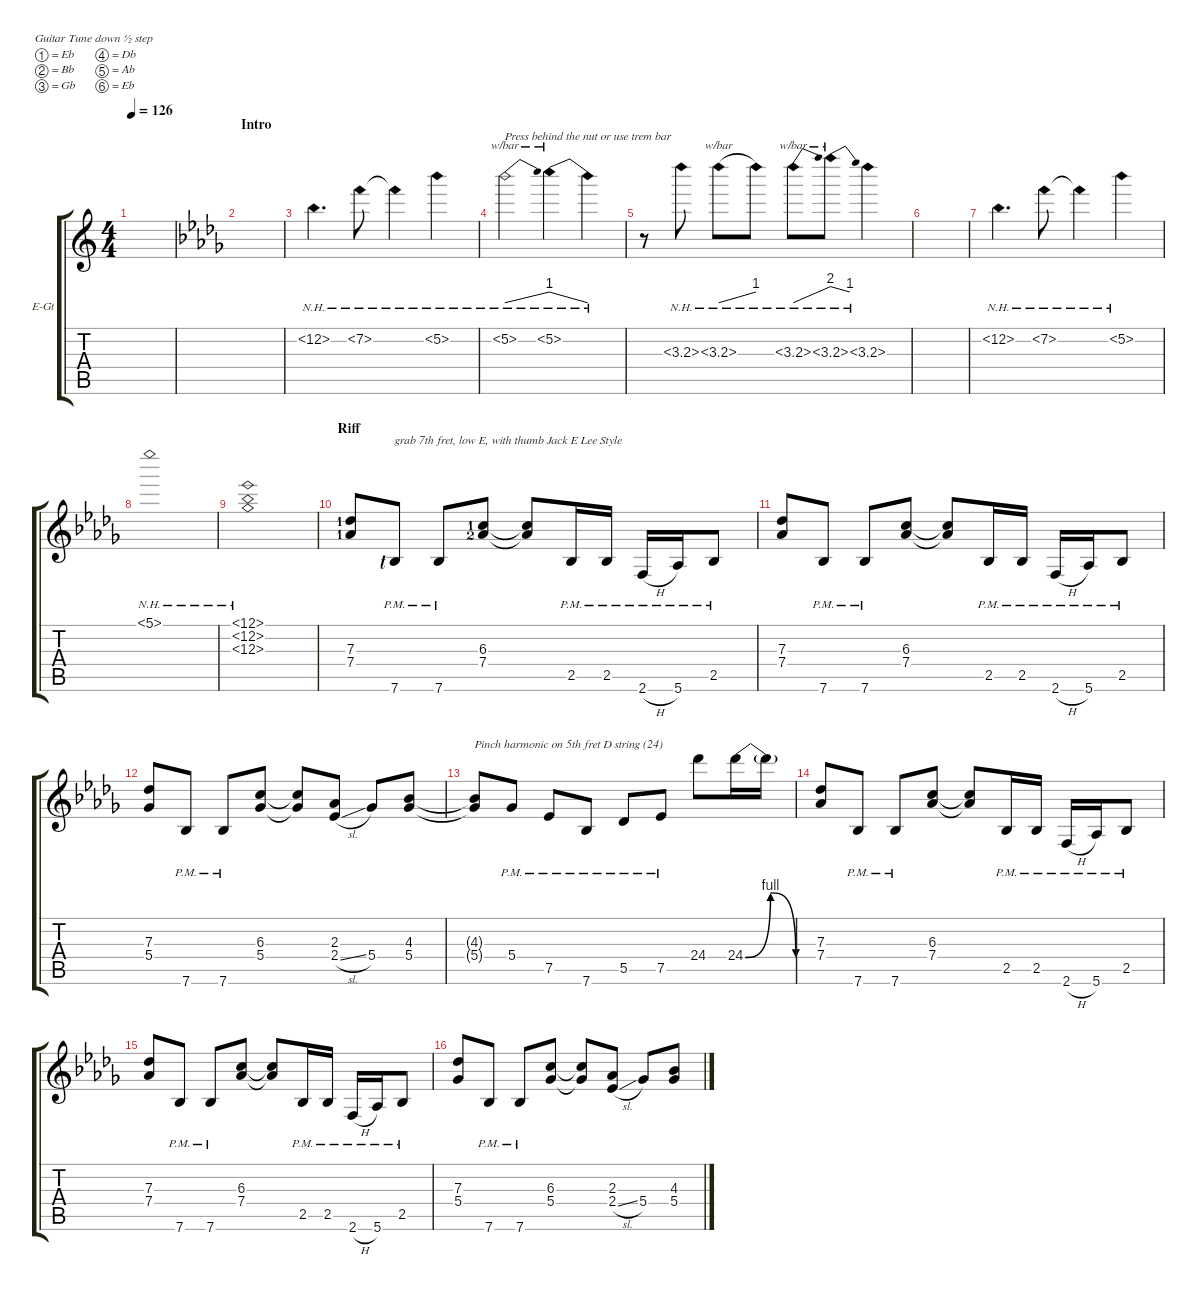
\hideDynamics
\bracketExtendMode groupsimilarinstruments
\firstSystemTrackNameOrientation horizontal
\otherSystemsTrackNameOrientation horizontal
\track ("Electric Guitar 1" "E-Gt") {instrument distortionguitar}
\staff {score tabs}
\tuning (Eb4 Bb3 Gb3 Db3 Ab2 Eb2)
\ts (4 4)
\ac
\tempo 126
\clef g2
\scale
0.386139
\ks c
|
\section ("" "Intro")
\scale
0.20462
\ks db
|
\scale
0.20462 12.2{nh}.4{d} 7.2{nh}.8 7.2{nh t}.4 5.2{nh}.4 |
\scale
0.20462 5.2{nh}.2{tbe (dive default 0 0 45 4) txt "Press behind the nut or use trem bar"} 5.2{nh}.4{tbe (dive default 0 4 45 0)} 5.2{nh t}.4 |
r.8 3.3{nh}.8 3.3{nh}.8{tbe (dive default 0 0 45 4)} 3.3{nh t}.8 3.3{nh}.8{tbe (dive default 0 0 46.8 8)} 3.3{nh}.8{tbe (dive default 0 8 45 4)} 3.3{nh}.4 |
\scale
0.25 |
\scale
0.25 12.2{nh}.4{d} 7.2{nh}.8 7.2{nh t}.4 5.2{nh}.4 |
\scale
0.25 5.1{nh}.1 |
\scale
0.25 (12.1{nh} 12.2{nh} 12.3{nh}).1 |
\section ("" "Riff")
\scale
0.25 (7.3{lf 2} 7.4{lf 2}).8 7.6{pm lf 1}.8{txt "grab 7th fret, low E, with thumb Jack E Lee Style "} 7.6{pm}.8 (7.4{lf 3} 6.3{lf 2}).8 (7.4{t} 6.3{t}).8 2.5{pm}.16 2.5{pm}.16 2.6{h pm}.16 5.6{pm}.16 2.5{pm}.8 |
\scale
0.25 (7.3 7.4).8 7.6{pm}.8 7.6{pm}.8 (7.4 6.3).8 (7.4{t} 6.3{t}).8 2.5{pm}.16 2.5{pm}.16 2.6{h pm}.16 5.6{pm}.16 2.5{pm}.8 |
\scale
0.25 (5.4 7.3).8 7.6{pm}.8 7.6{pm}.8 (5.4 6.3).8 (5.4{t} 6.3{t}).8 (2.3 2.4{sl}).8 5.4.8 (5.4 4.3).8 |
\scale
0.25 (5.4{t} 4.3{t}).8{txt "Pinch harmonic on 5th fret D string (24)"} 5.4{pm}.8 7.5{pm}.8 7.6{pm}.8 5.5{pm}.8 7.5{pm}.8 24.4.8{dy fff} 24.4{be (bendrelease 0 0 10.2 4 20.4 4 30 0)}.16 24.4{t}.16 |
\scale
0.25 (7.3 7.4).8{dy f} 7.6{pm}.8 7.6{pm}.8 (7.4 6.3).8 (7.4{t} 6.3{t}).8 2.5{pm}.16 2.5{pm}.16 2.6{h pm}.16 5.6{pm}.16 2.5{pm}.8 |
\scale
0.25 (7.3 7.4).8 7.6{pm}.8 7.6{pm}.8 (7.4 6.3).8 (7.4{t} 6.3{t}).8 2.5{pm}.16 2.5{pm}.16 2.6{h pm}.16 5.6{pm}.16 2.5{pm}.8 |
\scale
0.25 (5.4 7.3).8 7.6{pm}.8 7.6{pm}.8 (5.4 6.3).8 (5.4{t} 6.3{t}).8 (2.3 2.4{sl}).8 5.4.8 (5.4 4.3).8
